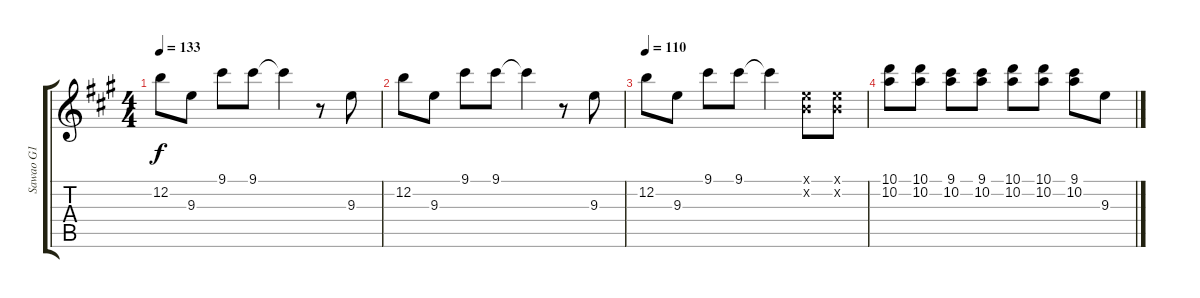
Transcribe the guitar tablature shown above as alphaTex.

\track ("Sawao G1" "Sawao G1") {instrument distortionguitar}
\staff {score tabs}
\tuning (E4 B3 G3 D3 A2 E2) {hide}
\ts (4 4)
\tempo 133
\clef g2
\ks a
12.2.8{dy f} 9.3.8 9.1.8 9.1.8 9.1{t}.4 r.8 9.3.8 |
12.2.8 9.3.8 9.1.8 9.1.8 9.1{t}.4 r.8 9.3.8 |
\tempo 110
12.2.8 9.3.8 9.1.8 9.1.8 9.1{t}.4 (0.1{x} 0.2{x}).8 (0.1{x} 0.2{x}).8 |
(10.1 10.2).8 (10.1 10.2).8 (9.1 10.2).8 (9.1 10.2).8 (10.1 10.2).8 (10.1 10.2).8 (9.1 10.2).8 9.3.8
